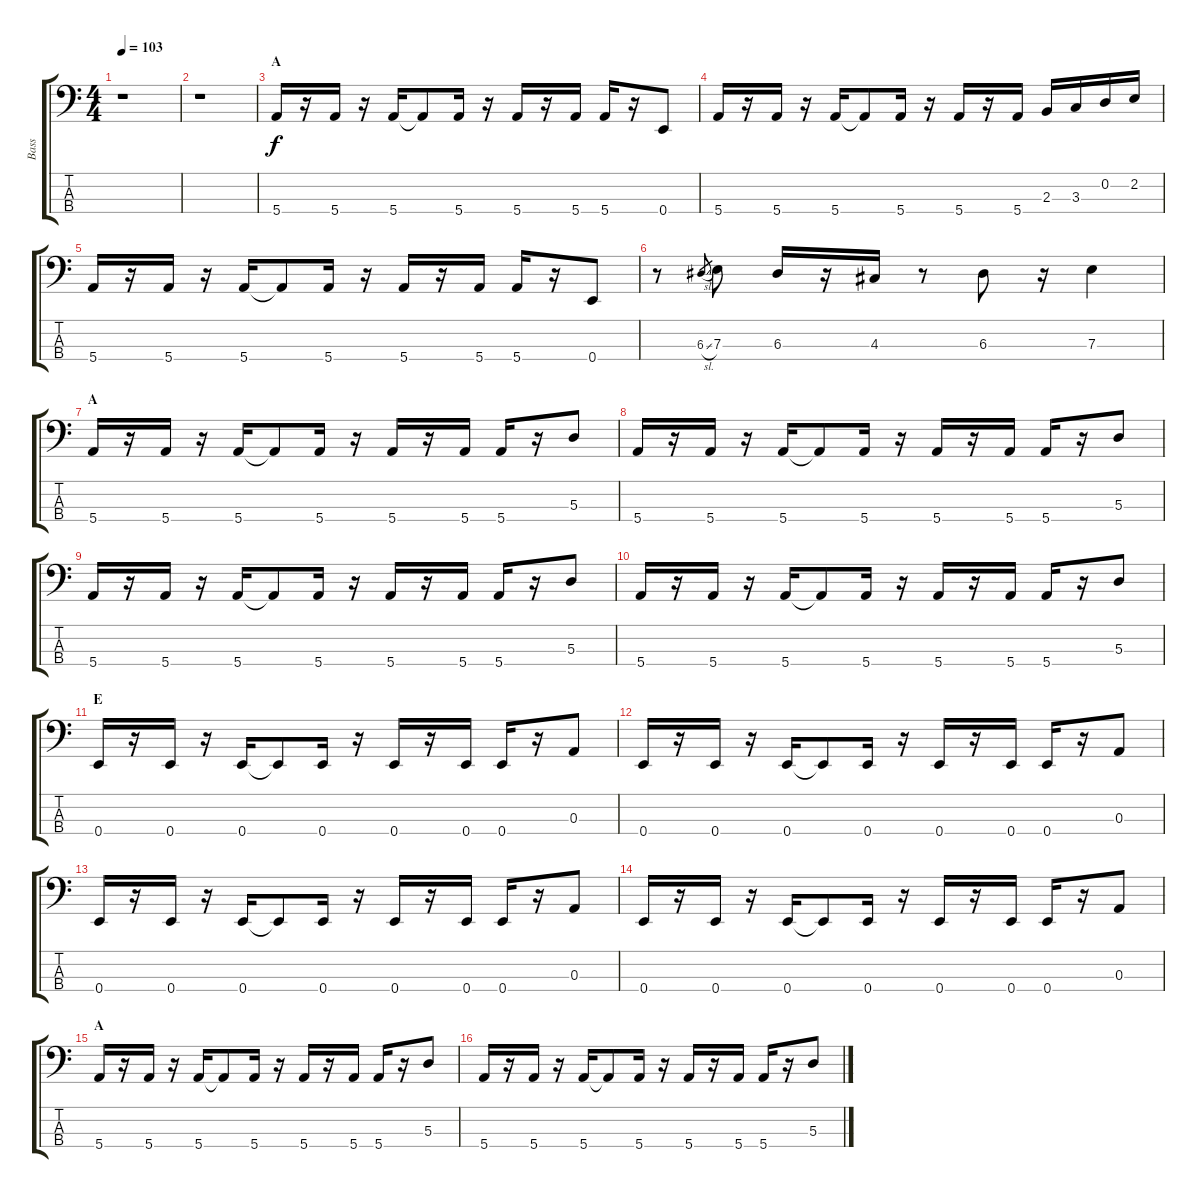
\track ("Bass" "Bass") {instrument electricbasspick}
\staff {score tabs}
\tuning (G2 D2 A1 E1) {hide}
\ts (4 4)
\tempo 103
\clef f4
\ks c
r.1{dy f instrument electricbasspick} |
r.1 |
\section ("" "A")
5.4.16 r.16 5.4.16 r.16 5.4.16 5.4{t}.8 5.4.16 r.16 5.4.16 r.16 5.4.16 5.4.16 r.16 0.4.8 |
5.4.16 r.16 5.4.16 r.16 5.4.16 5.4{t}.8 5.4.16 r.16 5.4.16 r.16 5.4.16 2.3.16 3.3.16 0.2.16 2.2.16 |
5.4.16 r.16 5.4.16 r.16 5.4.16 5.4{t}.8 5.4.16 r.16 5.4.16 r.16 5.4.16 5.4.16 r.16 0.4.8 |
r.8 6.3{sl}.8{gr} 7.3.8 6.3.16 r.16 4.3.16 r.8 6.3.8 r.16 7.3.4 |
\section ("" "A")
5.4.16 r.16 5.4.16 r.16 5.4.16 5.4{t}.8 5.4.16 r.16 5.4.16 r.16 5.4.16 5.4.16 r.16 5.3.8 |
5.4.16 r.16 5.4.16 r.16 5.4.16 5.4{t}.8 5.4.16 r.16 5.4.16 r.16 5.4.16 5.4.16 r.16 5.3.8 |
5.4.16 r.16 5.4.16 r.16 5.4.16 5.4{t}.8 5.4.16 r.16 5.4.16 r.16 5.4.16 5.4.16 r.16 5.3.8 |
5.4.16 r.16 5.4.16 r.16 5.4.16 5.4{t}.8 5.4.16 r.16 5.4.16 r.16 5.4.16 5.4.16 r.16 5.3.8 |
\section ("" "E")
0.4.16 r.16 0.4.16 r.16 0.4.16 0.4{t}.8 0.4.16 r.16 0.4.16 r.16 0.4.16 0.4.16 r.16 0.3.8 |
0.4.16 r.16 0.4.16 r.16 0.4.16 0.4{t}.8 0.4.16 r.16 0.4.16 r.16 0.4.16 0.4.16 r.16 0.3.8 |
0.4.16 r.16 0.4.16 r.16 0.4.16 0.4{t}.8 0.4.16 r.16 0.4.16 r.16 0.4.16 0.4.16 r.16 0.3.8 |
0.4.16 r.16 0.4.16 r.16 0.4.16 0.4{t}.8 0.4.16 r.16 0.4.16 r.16 0.4.16 0.4.16 r.16 0.3.8 |
\section ("" "A")
5.4.16 r.16 5.4.16 r.16 5.4.16 5.4{t}.8 5.4.16 r.16 5.4.16 r.16 5.4.16 5.4.16 r.16 5.3.8 |
5.4.16 r.16 5.4.16 r.16 5.4.16 5.4{t}.8 5.4.16 r.16 5.4.16 r.16 5.4.16 5.4.16 r.16 5.3.8
